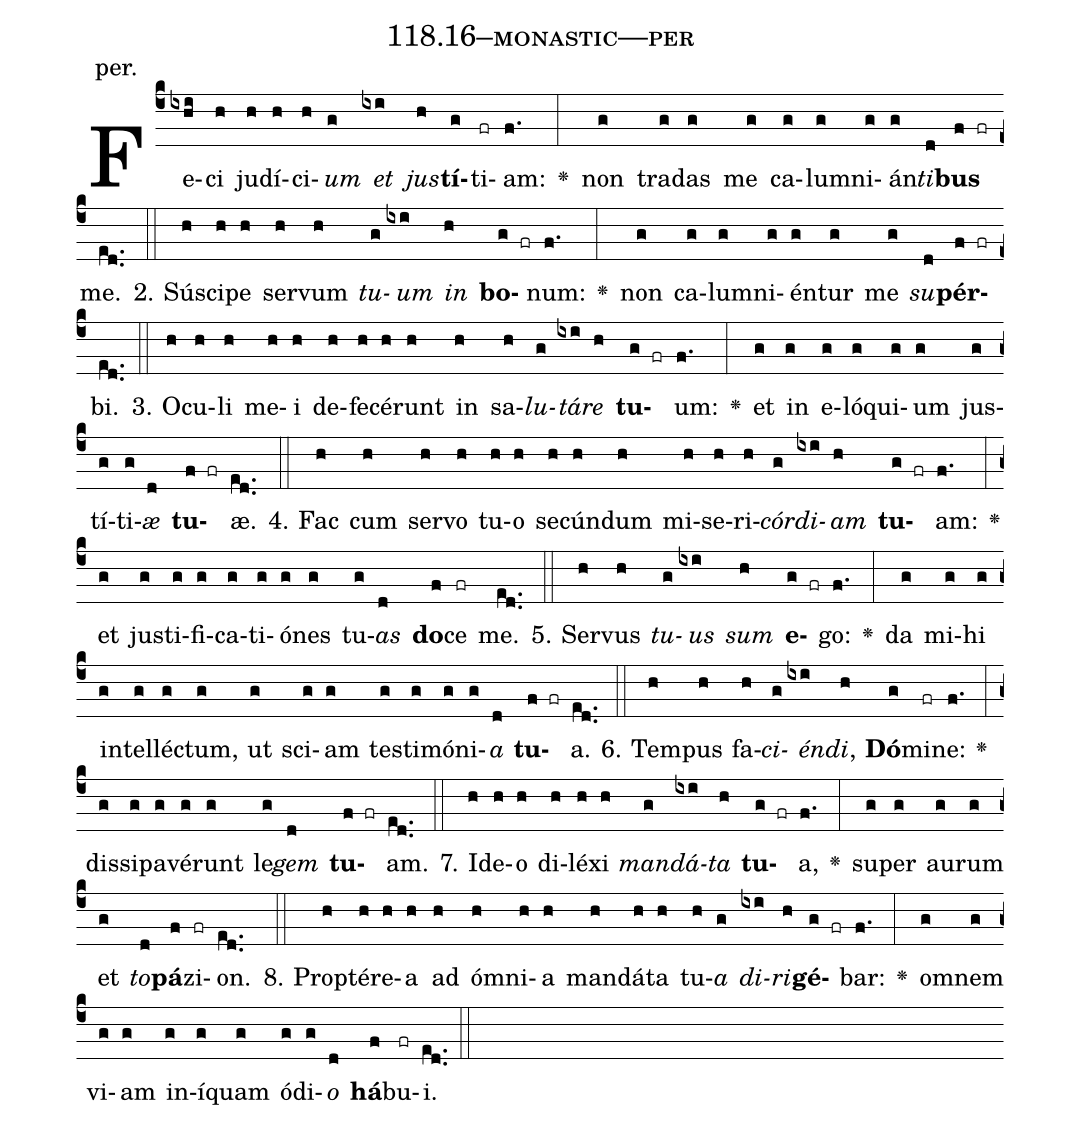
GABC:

name: 118.16--monastic---per;
annotation: per.;
%%
(c4)Fe(ixhi)ci(h) ju(h)dí(h)ci(h)<i>um</i>(g) <i>et</i>(ixi) <i>jus</i>(h)<b>tí</b>(g)ti(fr)am:(f.) <v>\greheightstar</v>(:) non(g) tra(g)das(g) me(g) ca(g)lum(g)ni(g)án(g)<i>ti</i>(d)<b>bus</b>(f fr) me.(ed..) (::)
2. Sú(h)sci(h)pe(h) ser(h)vum(h) <i>tu</i>(g)<i>um</i>(ixi) <i>in</i>(h) <b>bo</b>(g fr)num:(f.) <v>\greheightstar</v>(:) non(g) ca(g)lum(g)ni(g)én(g)tur(g) me(g) <i>su</i>(d)<b>pér</b>(f fr)bi.(ed..) (::)
3. O(h)cu(h)li(h) me(h)i(h) de(h)fe(h)cé(h)runt(h) in(h) sa(h)<i>lu</i>(g)<i>tá</i>(ixi)<i>re</i>(h) <b>tu</b>(g fr)um:(f.) <v>\greheightstar</v>(:) et(g) in(g) e(g)ló(g)qui(g)um(g) jus(g)tí(g)ti(g)<i>æ</i>(d) <b>tu</b>(f fr)æ.(ed..) (::)
4. Fac(h) cum(h) ser(h)vo(h) tu(h)o(h) se(h)cún(h)dum(h) mi(h)se(h)ri(h)<i>cór</i>(g)<i>di</i>(ixi)<i>am</i>(h) <b>tu</b>(g fr)am:(f.) <v>\greheightstar</v>(:) et(g) jus(g)ti(g)fi(g)ca(g)ti(g)ó(g)nes(g) tu(g)<i>as</i>(d) <b>do</b>(f)ce(fr) me.(ed..) (::)
5. Ser(h)vus(h) <i>tu</i>(g)<i>us</i>(ixi) <i>sum</i>(h) <b>e</b>(g fr)go:(f.) <v>\greheightstar</v>(:) da(g) mi(g)hi(g) in(g)tel(g)léc(g)tum,(g) ut(g) sci(g)am(g) tes(g)ti(g)mó(g)ni(g)<i>a</i>(d) <b>tu</b>(f fr)a.(ed..) (::)
6. Tem(h)pus(h) fa(h)<i>ci</i>(g)<i>én</i>(ixi)<i>di</i>,(h) <b>Dó</b>(g)mi(fr)ne:(f.) <v>\greheightstar</v>(:) dis(g)si(g)pa(g)vé(g)runt(g) le(g)<i>gem</i>(d) <b>tu</b>(f fr)am.(ed..) (::)
7. Id(h)e(h)o(h) di(h)lé(h)xi(h) <i>man</i>(g)<i>dá</i>(ixi)<i>ta</i>(h) <b>tu</b>(g fr)a,(f.) <v>\greheightstar</v>(:) su(g)per(g) au(g)rum(g) et(g) <i>to</i>(d)<b>pá</b>(f)zi(fr)on.(ed..) (::)
8. Prop(h)tér(h)e(h)a(h) ad(h) óm(h)ni(h)a(h) man(h)dá(h)ta(h) tu(h)<i>a</i>(g) <i>di</i>(ixi)<i>ri</i>(h)<b>gé</b>(g fr)bar:(f.) <v>\greheightstar</v>(:) om(g)nem(g) vi(g)am(g) in(g)í(g)quam(g) ó(g)di(g)<i>o</i>(d) <b>há</b>(f)bu(fr)i.(ed..) (::)
